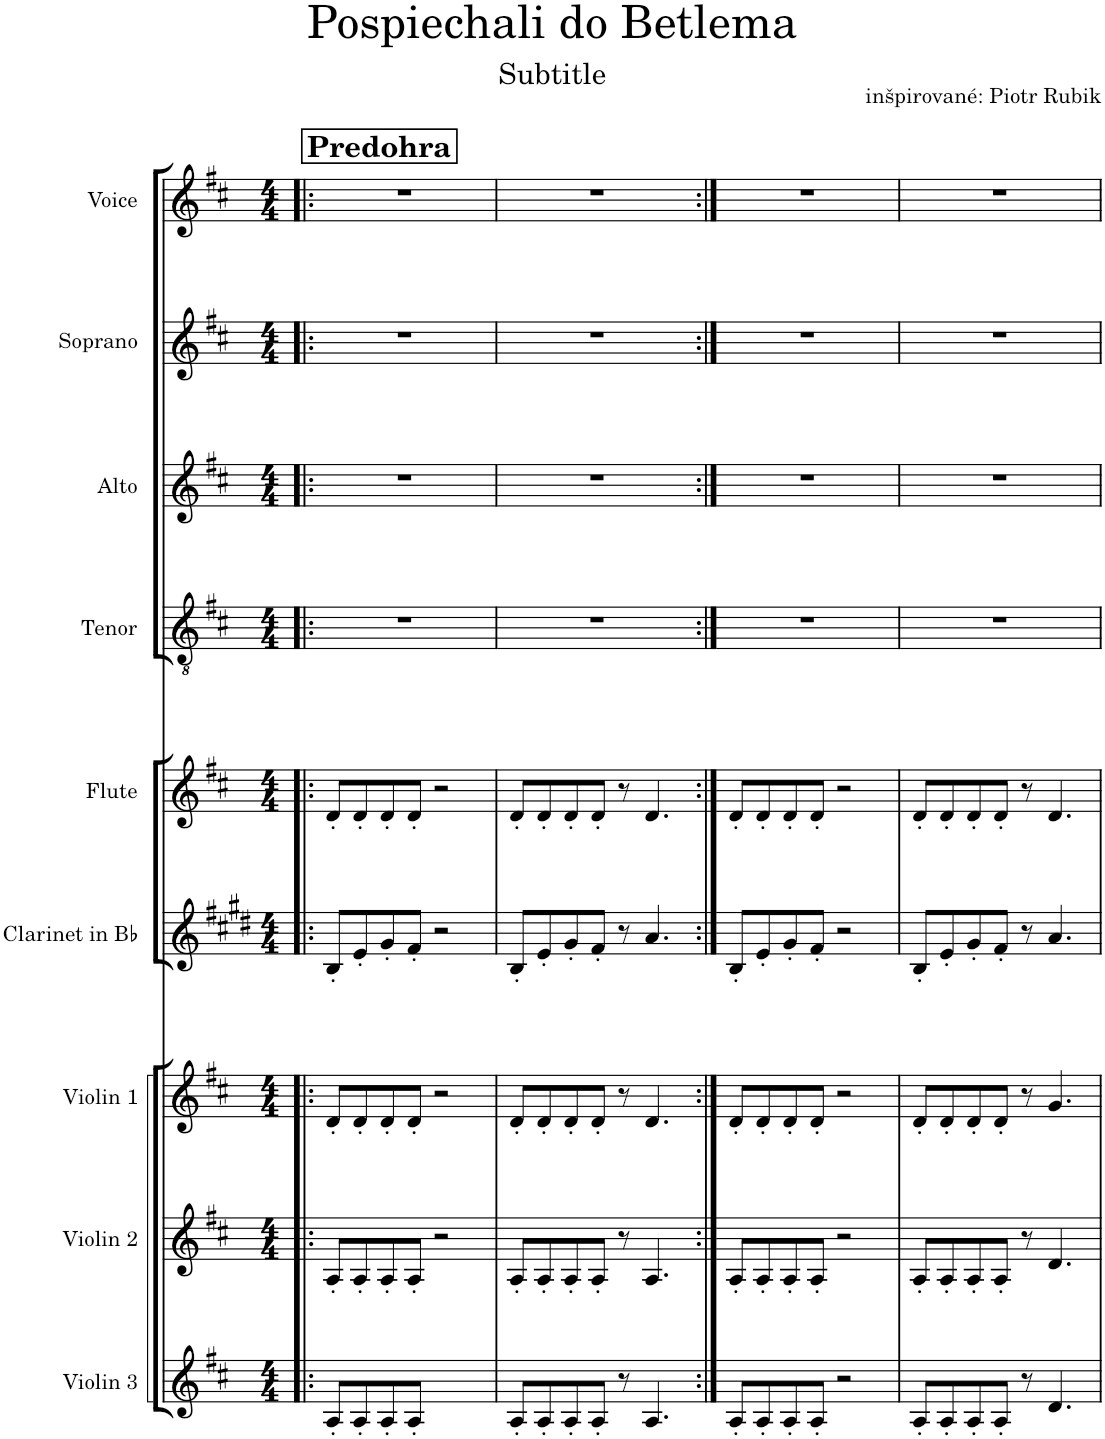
**kern	**kern	**kern	**kern	**kern	**kern	**kern	**kern	**kern
*part9	*part8	*part7	*part6	*part5	*part4	*part3	*part2	*part1
*staff9	*staff8	*staff7	*staff6	*staff5	*staff4	*staff3	*staff2	*staff1
*I"Violin 3	*I"Violin 2	*I"Violin 1	*I"Clarinet in Bb	*I"Flute	*I"Tenor	*I"Alto	*I"Soprano	*I"Voice
*I'Vln. 3	*I'Vln. 2	*I'Vln. 1	*I'Cl. in Bb	*I'Fl.	*I'T.	*I'A.	*I'S.	*I'Vo.
*clefG2	*clefG2	*clefG2	*clefG2	*clefG2	*clefGv2	*clefG2	*clefG2	*clefG2
*	*	*	*Trd1c2	*	*	*	*	*
*k[f#c#]	*k[f#c#]	*k[f#c#]	*k[f#c#g#d#]	*k[f#c#]	*k[f#c#]	*k[f#c#]	*k[f#c#]	*k[f#c#]
*M4/4	*M4/4	*M4/4	*M4/4	*M4/4	*M4/4	*M4/4	*M4/4	*M4/4
!!LO:REH:place=s1:a:B:cj:fs=14:t=Predohra
=1!|:	=1!|:	=1!|:	=1!|:	=1!|:	=1!|:	=1!|:	=1!|:	=1!|:
8A'/L	8A'/L	8d'/L	8B'/L	8d'/L	1r	1r	1r	1r
8A'/	8A'/	8d'/	8e'/	8d'/	.	.	.	.
8A'/	8A'/	8d'/	8g#'/	8d'/	.	.	.	.
8A'/J	8A'/J	8d'/J	8f#'/J	8d'/J	.	.	.	.
2ryy	2r	2r	2r	2r	.	.	.	.
=2	=2	=2	=2	=2	=2	=2	=2	=2
8A'/L	8A'/L	8d'/L	8B'/L	8d'/L	1r	1r	1r	1r
8A'/	8A'/	8d'/	8e'/	8d'/	.	.	.	.
8A'/	8A'/	8d'/	8g#'/	8d'/	.	.	.	.
8A'/J	8A'/J	8d'/J	8f#'/J	8d'/J	.	.	.	.
8r	8r	8r	8r	8r	.	.	.	.
4.A/	4.A/	4.d/	4.a/	4.d/	.	.	.	.
=3:|!	=3:|!	=3:|!	=3:|!	=3:|!	=3:|!	=3:|!	=3:|!	=3:|!
8A'/L	8A'/L	8d'/L	8B'/L	8d'/L	1r	1r	1r	1r
8A'/	8A'/	8d'/	8e'/	8d'/	.	.	.	.
8A'/	8A'/	8d'/	8g#'/	8d'/	.	.	.	.
8A'/J	8A'/J	8d'/J	8f#'/J	8d'/J	.	.	.	.
2r	2r	2r	2r	2r	.	.	.	.
=4	=4	=4	=4	=4	=4	=4	=4	=4
8A'/L	8A'/L	8d'/L	8B'/L	8d'/L	1r	1r	1r	1r
8A'/	8A'/	8d'/	8e'/	8d'/	.	.	.	.
8A'/	8A'/	8d'/	8g#'/	8d'/	.	.	.	.
8A'/J	8A'/J	8d'/J	8f#'/J	8d'/J	.	.	.	.
8r	8r	8r	8r	8r	.	.	.	.
4.d/	4.d/	4.g/	4.a/	4.d/	.	.	.	.
=	=	=	=	=	=	=	=	=
*-	*-	*-	*-	*-	*-	*-	*-	*-
